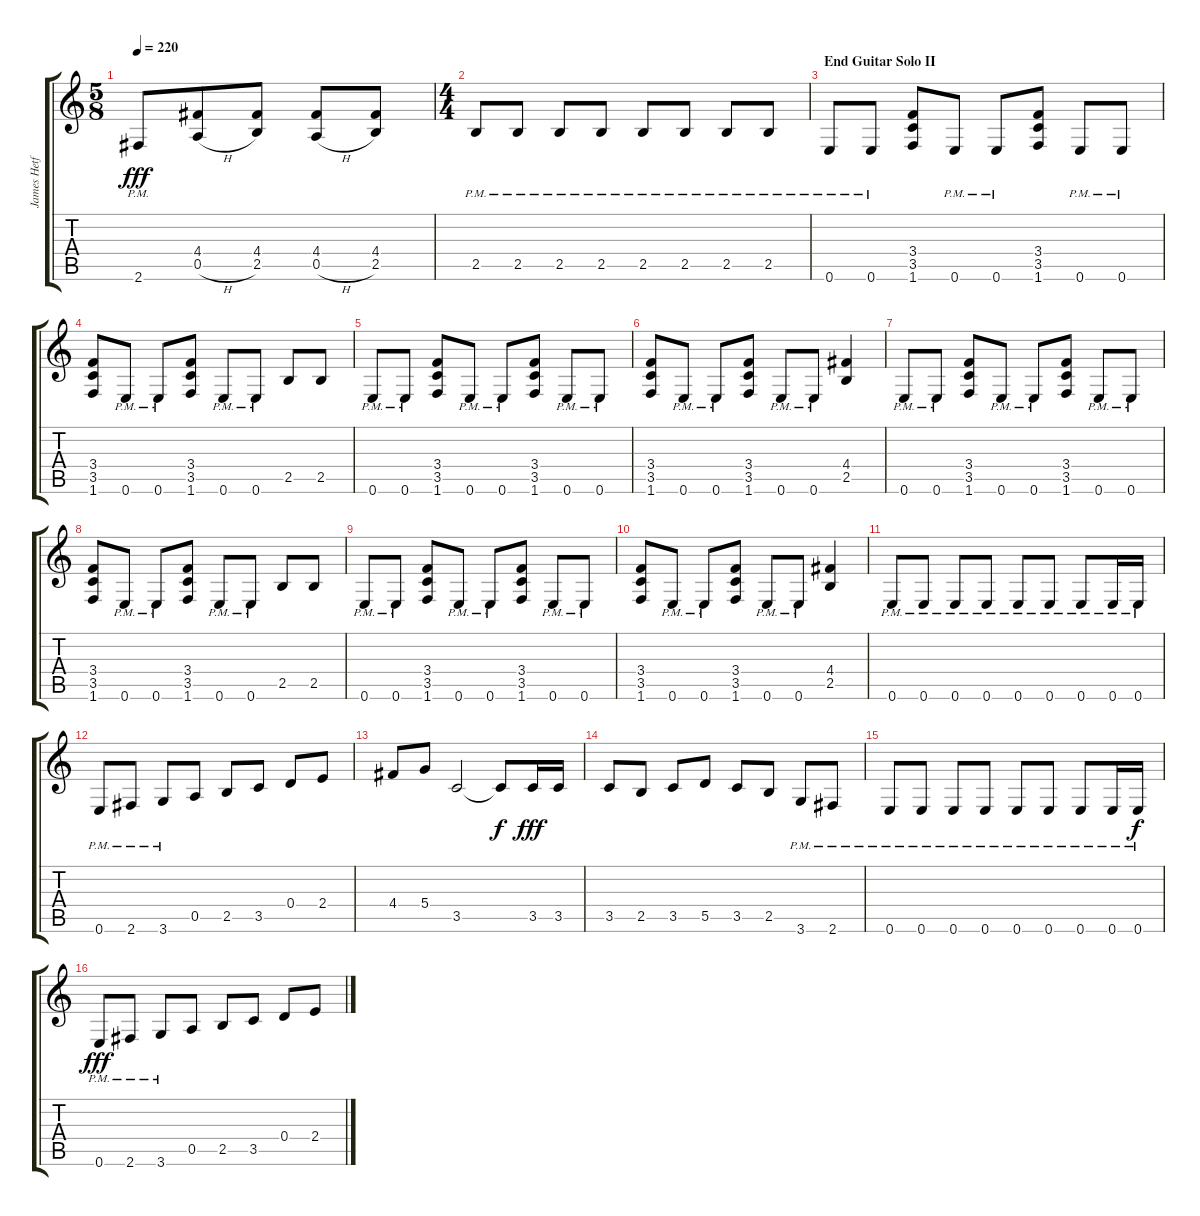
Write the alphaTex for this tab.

\track ("James Hetfield" "James Hetf") {instrument distortionguitar}
\staff {score tabs}
\tuning (E4 B3 G3 D3 A2 E2) {hide}
\ts (5 8)
\tempo 220
\clef g2
\ks c
2.6{pm}.8{dy fff} (4.4 0.5{h}).8 (4.4 2.5).8 (4.4 0.5{h}).8 (4.4 2.5).8 |
\ts (4 4)
2.5{pm}.8 2.5{pm}.8 2.5{pm}.8 2.5{pm}.8 2.5{pm}.8 2.5{pm}.8 2.5{pm}.8 2.5{pm}.8 |
\section ("" "End Guitar Solo II")
0.6{pm}.8 0.6{pm}.8 (3.4 3.5 1.6).8 0.6{pm}.8 0.6{pm}.8 (3.4 3.5 1.6).8 0.6{pm}.8 0.6{pm}.8 |
(3.4 3.5 1.6).8 0.6{pm}.8 0.6{pm}.8 (3.4 3.5 1.6).8 0.6{pm}.8 0.6{pm}.8 2.5.8 2.5.8 |
0.6{pm}.8 0.6{pm}.8 (3.4 3.5 1.6).8 0.6{pm}.8 0.6{pm}.8 (3.4 3.5 1.6).8 0.6{pm}.8 0.6{pm}.8 |
(3.4 3.5 1.6).8 0.6{pm}.8 0.6{pm}.8 (3.4 3.5 1.6).8 0.6{pm}.8 0.6{pm}.8 (4.4 2.5).4 |
0.6{pm}.8 0.6{pm}.8 (3.4 3.5 1.6).8 0.6{pm}.8 0.6{pm}.8 (3.4 3.5 1.6).8 0.6{pm}.8 0.6{pm}.8 |
(3.4 3.5 1.6).8 0.6{pm}.8 0.6{pm}.8 (3.4 3.5 1.6).8 0.6{pm}.8 0.6{pm}.8 2.5.8 2.5.8 |
0.6{pm}.8 0.6{pm}.8 (3.4 3.5 1.6).8 0.6{pm}.8 0.6{pm}.8 (3.4 3.5 1.6).8 0.6{pm}.8 0.6{pm}.8 |
(3.4 3.5 1.6).8 0.6{pm}.8 0.6{pm}.8 (3.4 3.5 1.6).8 0.6{pm}.8 0.6{pm}.8 (4.4 2.5).4 |
0.6{pm}.8 0.6{pm}.8 0.6{pm}.8 0.6{pm}.8 0.6{pm}.8 0.6{pm}.8 0.6{pm}.8 0.6{pm}.16 0.6{pm}.16 |
0.6{pm}.8 2.6{pm}.8 3.6{pm}.8 0.5.8 2.5.8 3.5.8 0.4.8 2.4.8 |
4.4.8 5.4.8 3.5.2 3.5{t}.8{dy f} 3.5.16{dy fff} 3.5.16 |
3.5.8 2.5.8 3.5.8 5.5.8 3.5.8 2.5.8 3.6{pm}.8 2.6{pm}.8 |
0.6{pm}.8 0.6{pm}.8 0.6{pm}.8 0.6{pm}.8 0.6{pm}.8 0.6{pm}.8 0.6{pm}.8 0.6{pm}.16 0.6{pm}.16{dy f} |
0.6{pm}.8{dy fff} 2.6{pm}.8 3.6{pm}.8 0.5.8 2.5.8 3.5.8 0.4.8 2.4.8
